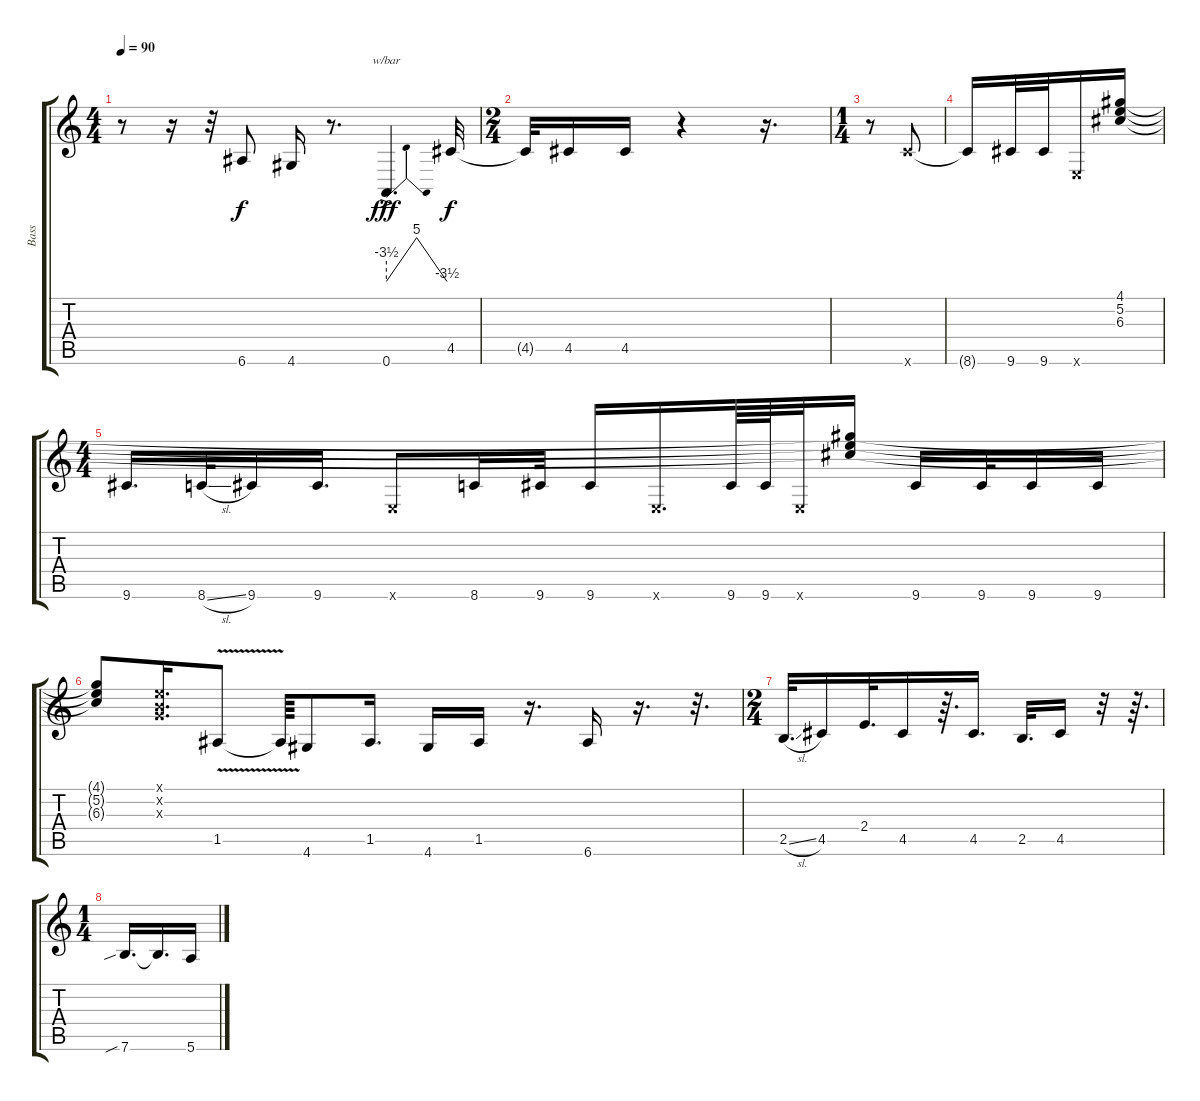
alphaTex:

\track ("Bass" "Bass") {instrument fretlessbass}
\staff {score tabs}
\tuning (E4 B3 G3 D3 A2 E2) {hide}
\ts (4 4)
\tempo 90
\clef g2
\ks c
r.8{dy f} r.16 r.32 6.6.8 4.6.16 r.8{d} 0.6{ac}.4{d tbe (dip default 0 -14 30 20 60 -14) dy fff} 4.5.32{dy f} |
\ts (2 4)
4.5{t}.32 4.5.16 4.5.16 r.4 r.16{d} |
\ts (1 4)
r.8 8.6{x}.8{instrument slapbass2} |
8.6{t}.16 9.6.32 9.6.32 0.6{x}.16 (4.1 5.2 6.3).16 |
\ts (4 4)
9.6.16{d} 8.6{sl}.32 9.6.16 9.6.16{d} 0.6{x}.8 8.6.16 9.6.32 9.6.16 0.6{x}.16{d} 9.6.64 9.6.64 0.6{x}.32 (4.1{t} 5.2{t} 6.3{t}).16 9.6.16 9.6.32 9.6.16 9.6.16 |
(4.1{t} 5.2{t} 6.3{t}).8 (0.1{x} 0.2{x} 0.3{x}).16{d} 1.5{v}.8 1.5{t}.64 4.6.8 1.5.16{d} 4.6.16 1.5.16 r.16{d} 6.6.16 r.16{d} r.32{d} |
\ts (2 4)
2.5{sl}.32{d instrument fretlessbass} 4.5.16 2.4.32{d} 4.5.16 r.64{d} 4.5.16{d} 2.5.32{d} 4.5.16 r.32 r.64{d} |
\ts (1 4)
7.6{sib}.16{d} 7.6{t}.16{d} 5.6.16
